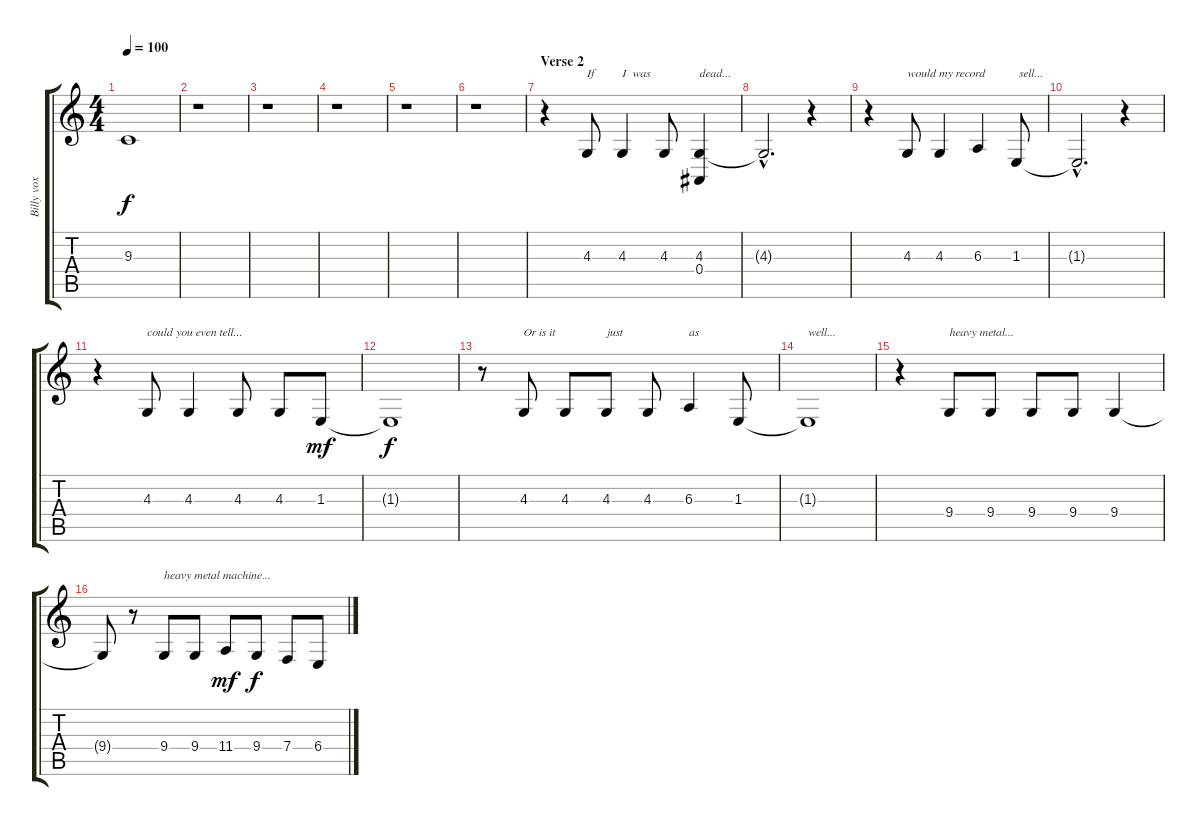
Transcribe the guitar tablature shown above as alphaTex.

\track ("Billy vox" "Billy vox") {instrument lead6voice}
\staff {score tabs}
\tuning (C4 G3 Eb3 Bb2 F2 C2) {hide}
\ts (4 4)
\tempo 100
\clef g2
\ks c
9.3{t}.1{dy f} |
r.1 |
r.1 |
r.1 |
r.1 |
r.1 |
\section ("" "Verse 2")
r.4 4.3.8{txt "If"} 4.3.4{txt "I  was"} 4.3.8 (4.3 0.4).4{txt "dead..."} |
4.3{hac t}.2{d} r.4 |
r.4 4.3.8{txt "would my record"} 4.3.4 6.3.4 1.3.8{txt " sell..."} |
1.3{hac t}.2{d} r.4 |
r.4 4.3.8{txt "could you even tell..."} 4.3.4 4.3.8 4.3.8 1.3.8{dy mf} |
1.3{t}.1{dy f} |
r.8 4.3.8{txt "Or is it "} 4.3.8 4.3.8{txt "just"} 4.3.8 6.3.4{txt "as"} 1.3.8 |
1.3{t}.1{txt "well..."} |
r.4 9.4.8{txt "heavy metal..."} 9.4.8 9.4.8 9.4.8 9.4.4 |
9.4{t}.8 r.8 9.4.8{txt "heavy metal machine..."} 9.4.8 11.4.8{dy mf} 9.4.8{dy f} 7.4.8 6.4.8
